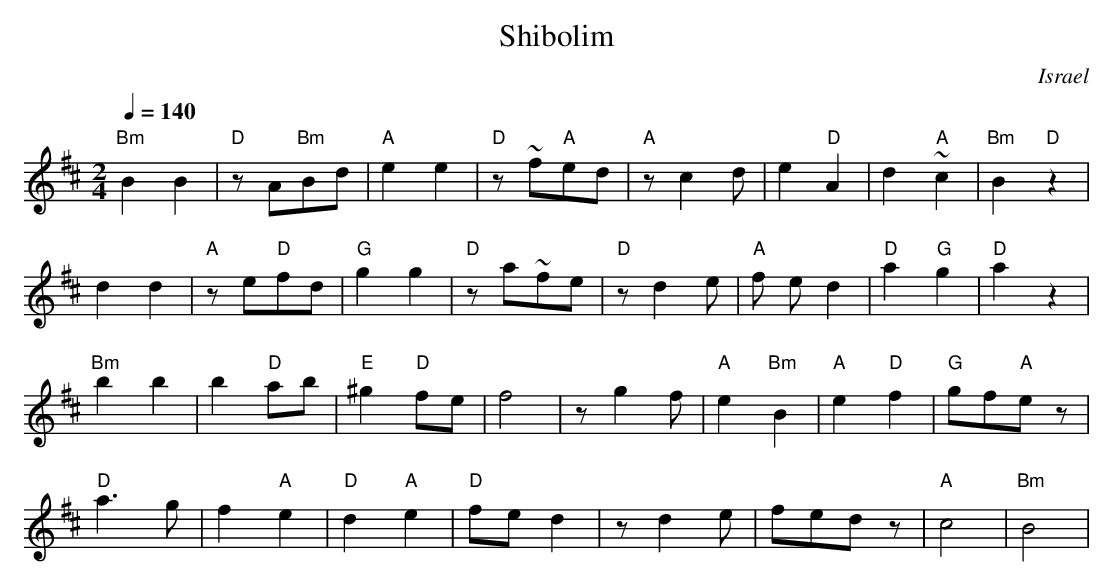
X:1
T:Shibolim
O:Israel
Q:1/4=140
L:1/8
M:2/4
K:Bm
"Bm"B2 B2| "D"z A"Bm"Bd | "A"e2 e2 | "D"z ~f"A"ed|\
"A"z c2 d | e2 "D"A2| d2 "A"~c2 |"Bm"B2 "D"z2|
d2 d2| "A"z e"D"fd| "G"g2 g2| "D"z a~fe|\
"D"z d2 e| "A"f ed2| "D"a2 "G"g2 |"D"a2 z2|
"Bm"b2 b2| b2 "D"ab| "E"^g2 "D"fe| f4|\
z g2 f | "A"e2 "Bm"B2| "A"e2 "D"f2 |"G"gf"A"e z|
"D"a3 g| f2 "A"e2 | "D"d2 "A"e2| "D"fed2|\
z d2 e| fed z| "A" c4  |"Bm"B4|
